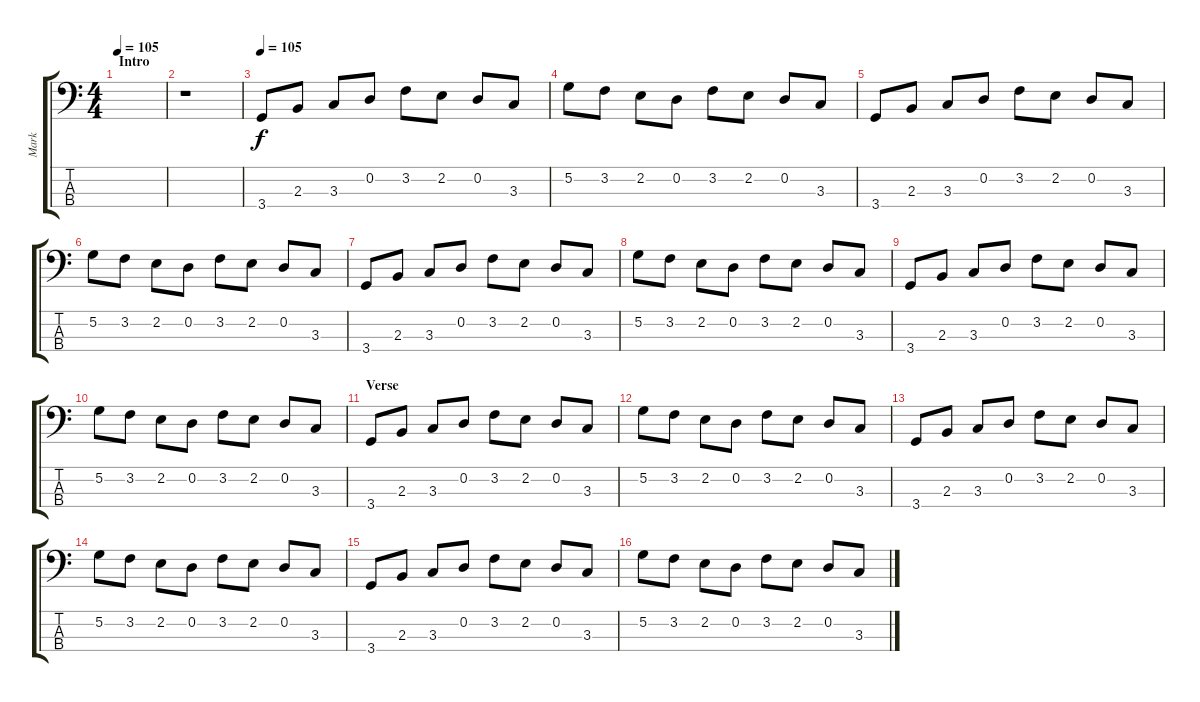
\track ("Mark" "Mark") {instrument electricbasspick}
\staff {score tabs}
\tuning (G2 D2 A1 E1) {hide}
\ts (4 4)
\section ("" "Intro")
\tempo 105
\tempo 150
\tempo 105
\clef f4
\ks c
|
r.1 |
\tempo 105
3.4.8 2.3.8 3.3.8 0.2.8 3.2.8 2.2.8 0.2.8 3.3.8 |
5.2.8 3.2.8 2.2.8 0.2.8 3.2.8 2.2.8 0.2.8 3.3.8 |
3.4.8 2.3.8 3.3.8 0.2.8 3.2.8 2.2.8 0.2.8 3.3.8 |
5.2.8 3.2.8 2.2.8 0.2.8 3.2.8 2.2.8 0.2.8 3.3.8 |
3.4.8 2.3.8 3.3.8 0.2.8 3.2.8 2.2.8 0.2.8 3.3.8 |
5.2.8 3.2.8 2.2.8 0.2.8 3.2.8 2.2.8 0.2.8 3.3.8 |
3.4.8 2.3.8 3.3.8 0.2.8 3.2.8 2.2.8 0.2.8 3.3.8 |
5.2.8 3.2.8 2.2.8 0.2.8 3.2.8 2.2.8 0.2.8 3.3.8 |
\section ("" "Verse")
3.4.8 2.3.8 3.3.8 0.2.8 3.2.8 2.2.8 0.2.8 3.3.8 |
5.2.8 3.2.8 2.2.8 0.2.8 3.2.8 2.2.8 0.2.8 3.3.8 |
3.4.8 2.3.8 3.3.8 0.2.8 3.2.8 2.2.8 0.2.8 3.3.8 |
5.2.8 3.2.8 2.2.8 0.2.8 3.2.8 2.2.8 0.2.8 3.3.8 |
3.4.8 2.3.8 3.3.8 0.2.8 3.2.8 2.2.8 0.2.8 3.3.8 |
5.2.8 3.2.8 2.2.8 0.2.8 3.2.8 2.2.8 0.2.8 3.3.8
